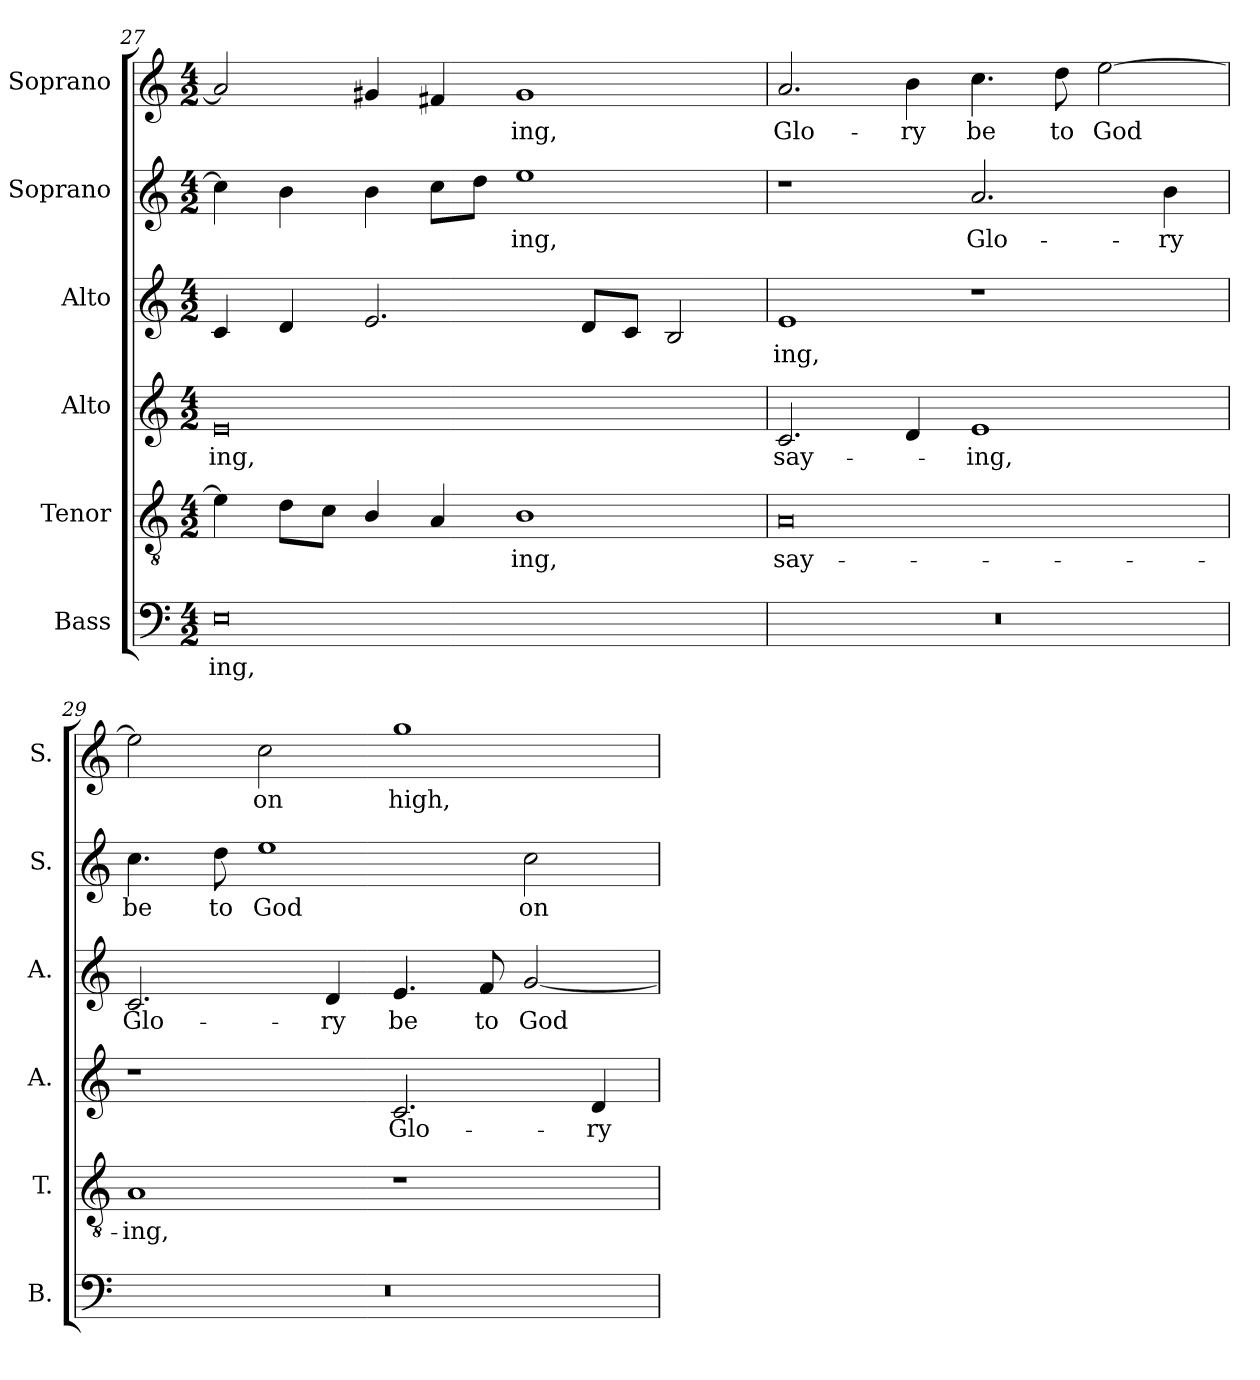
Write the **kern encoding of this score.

**kern	**text	**kern	**text	**kern	**text	**kern	**text	**kern	**text	**kern	**text
*part6	*part6	*part5	*part5	*part4	*part4	*part3	*part3	*part2	*part2	*part1	*part1
*staff6	*staff6	*staff5	*staff5	*staff4	*staff4	*staff3	*staff3	*staff2	*staff2	*staff1	*staff1
*I"Bass	*	*I"Tenor	*	*I"Alto	*	*I"Alto	*	*I"Soprano	*	*I"Soprano	*
*I'B.	*	*I'T.	*	*I'A.	*	*I'A.	*	*I'S.	*	*I'S.	*
*clefF4	*	*clefGv2	*	*clefG2	*	*clefG2	*	*clefG2	*	*clefG2	*
*	*	*ITrd7c12	*	*	*	*	*	*	*	*	*
*k[]	*	*k[]	*	*k[]	*	*k[]	*	*k[]	*	*k[]	*
*C:	*	*C:	*	*C:	*	*C:	*	*C:	*	*C:	*
*M4/2	*	*M4/2	*	*M4/2	*	*M4/2	*	*M4/2	*	*M4/2	*
=27	=27	=27	=27	=27	=27	=27	=27	=27	=27	=27	=27
!	!LO:LY:b:color=#000000	!	!	!	!	!	!	!	!	!	!
!	!	!	!	!	!LO:LY:b:color=#000000	!	!	!	!	!	!
0Ei	-ing,	4Ei\]	.	0ei	-ing,	4ci/	.	4cci\]	.	2ai/]	.
.	.	8Di\L	.	.	.	4di/	.	4bi\	.	.	.
.	.	8Ci\J	.	.	.	.	.	.	.	.	.
.	.	4BBi/	.	.	.	2.ei/	.	4bi\	.	4g#Xi/	.
.	.	4AAi/	.	.	.	.	.	8cci\L	.	4f#Xi/	.
.	.	.	.	.	.	.	.	8ddi\J	.	.	.
!	!	!	!LO:LY:b:color=#000000	!	!	!	!	!	!	!	!
!	!	!	!	!	!	!	!	!	!LO:LY:b:color=#000000	!	!
!	!	!	!	!	!	!	!	!	!	!	!LO:LY:b:color=#000000
.	.	1BBi	-ing,	.	.	.	.	1eei	-ing,	1g#i	-ing,
.	.	.	.	.	.	8di/L	.	.	.	.	.
.	.	.	.	.	.	8ci/J	.	.	.	.	.
.	.	.	.	.	.	2Bi/	.	.	.	.	.
=28	=28	=28	=28	=28	=28	=28	=28	=28	=28	=28	=28
!LO:N:vis=1	!	!	!	!	!	!	!	!	!	!	!
!	!	!	!LO:LY:b:color=#000000	!	!	!	!	!	!	!	!
!	!	!	!	!	!LO:LY:b:color=#000000	!	!	!	!	!	!
!	!	!	!	!	!	!	!LO:LY:b:color=#000000	!	!	!	!
!	!	!	!	!	!	!	!	!	!	!	!LO:LY:b:color=#000000
0r	.	0AAi	say-	2.ci/	say-	1ei	-ing,	1r	.	2.ai/	Glo-
!	!	!	!	!	!	!	!	!	!	!	!LO:LY:b:color=#000000
.	.	.	.	4di/	.	.	.	.	.	4bi\	-ry
!	!	!	!	!	!LO:LY:b:color=#000000	!	!	!	!	!	!
!	!	!	!	!	!	!	!	!	!LO:LY:b:color=#000000	!	!
!	!	!	!	!	!	!	!	!	!	!	!LO:LY:b:color=#000000
.	.	.	.	1ei	-ing,	1r	.	2.ai/	Glo-	4.cci\	be
!	!	!	!	!	!	!	!	!	!	!	!LO:LY:b:color=#000000
.	.	.	.	.	.	.	.	.	.	8ddi\	to
!	!	!	!	!	!	!	!	!	!	!	!LO:LY:b:color=#000000
.	.	.	.	.	.	.	.	.	.	[2eei\	God
!	!	!	!	!	!	!	!	!	!LO:LY:b:color=#000000	!	!
.	.	.	.	.	.	.	.	4bi\	-ry	.	.
!!LO:PB:g=z
=29	=29	=29	=29	=29	=29	=29	=29	=29	=29	=29	=29
!LO:N:vis=1	!	!	!	!	!	!	!	!	!	!	!
!	!	!	!LO:LY:b:color=#000000	!	!	!	!	!	!	!	!
!	!	!	!	!	!	!	!LO:LY:b:color=#000000	!	!	!	!
!	!	!	!	!	!	!	!	!	!LO:LY:b:color=#000000	!	!
0r	.	1AAi	-ing,	1r	.	2.ci/	Glo-	4.cci\	be	2eei\]	.
!	!	!	!	!	!	!	!	!	!LO:LY:b:color=#000000	!	!
.	.	.	.	.	.	.	.	8ddi\	to	.	.
!	!	!	!	!	!	!	!	!	!LO:LY:b:color=#000000	!	!
!	!	!	!	!	!	!	!	!	!	!	!LO:LY:b:color=#000000
.	.	.	.	.	.	.	.	1eei	God	2cci\	on
!	!	!	!	!	!	!	!LO:LY:b:color=#000000	!	!	!	!
.	.	.	.	.	.	4di/	-ry	.	.	.	.
!	!	!	!	!	!LO:LY:b:color=#000000	!	!	!	!	!	!
!	!	!	!	!	!	!	!LO:LY:b:color=#000000	!	!	!	!
!	!	!	!	!	!	!	!	!	!	!	!LO:LY:b:color=#000000
.	.	1r	.	2.ci/	Glo-	4.ei/	be	.	.	1ggi	high,
!	!	!	!	!	!	!	!LO:LY:b:color=#000000	!	!	!	!
.	.	.	.	.	.	8fi/	to	.	.	.	.
!	!	!	!	!	!	!	!LO:LY:b:color=#000000	!	!	!	!
!	!	!	!	!	!	!	!	!	!LO:LY:b:color=#000000	!	!
.	.	.	.	.	.	[2gi/	God	2cci\	on	.	.
!	!	!	!	!	!LO:LY:b:color=#000000	!	!	!	!	!	!
.	.	.	.	4di/	-ry	.	.	.	.	.	.
=	=	=	=	=	=	=	=	=	=	=	=
*-	*-	*-	*-	*-	*-	*-	*-	*-	*-	*-	*-
